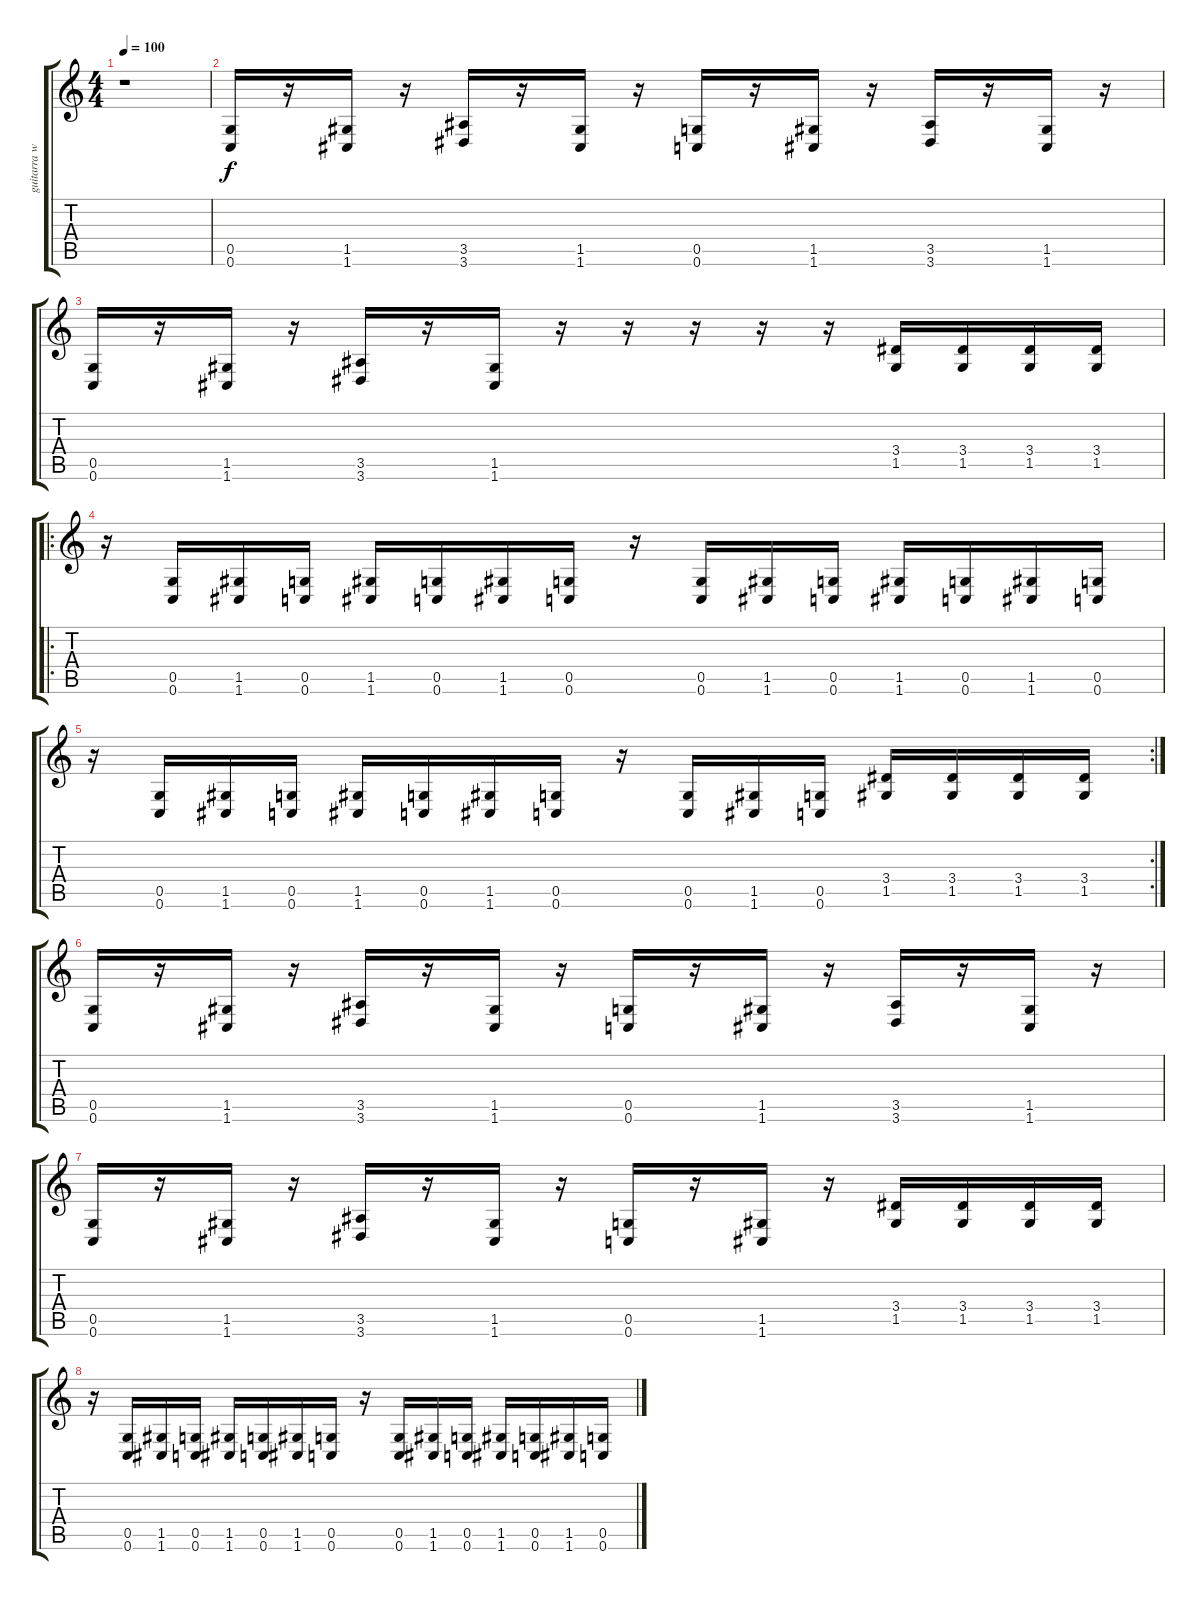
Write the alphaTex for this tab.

\track ("guitarra w/dist" "guitarra w") {instrument distortionguitar}
\staff {score tabs}
\tuning (D4 A3 F3 C3 G2 C2) {hide}
\ts (4 4)
\tempo 100
\clef g2
\ks c
r.1{dy f} |
(0.5 0.6).16 r.16 (1.5 1.6).16 r.16 (3.5 3.6).16 r.16 (1.5 1.6).16 r.16 (0.5 0.6).16 r.16 (1.5 1.6).16 r.16 (3.5 3.6).16 r.16 (1.5 1.6).16 r.16 |
(0.5 0.6).16 r.16 (1.5 1.6).16 r.16 (3.5 3.6).16 r.16 (1.5 1.6).16 r.16 r.16 r.16 r.16 r.16 (3.4 1.5).16 (3.4 1.5).16 (3.4 1.5).16 (3.4 1.5).16 |
\ro
r.16 (0.5 0.6).16 (1.5 1.6).16 (0.5 0.6).16 (1.5 1.6).16 (0.5 0.6).16 (1.5 1.6).16 (0.5 0.6).16 r.16 (0.5 0.6).16 (1.5 1.6).16 (0.5 0.6).16 (1.5 1.6).16 (0.5 0.6).16 (1.5 1.6).16 (0.5 0.6).16 |
\rc 2
r.16 (0.5 0.6).16 (1.5 1.6).16 (0.5 0.6).16 (1.5 1.6).16 (0.5 0.6).16 (1.5 1.6).16 (0.5 0.6).16 r.16 (0.5 0.6).16 (1.5 1.6).16 (0.5 0.6).16 (3.4 1.5).16 (3.4 1.5).16 (3.4 1.5).16 (3.4 1.5).16 |
(0.5 0.6).16 r.16 (1.5 1.6).16 r.16 (3.5 3.6).16 r.16 (1.5 1.6).16 r.16 (0.5 0.6).16 r.16 (1.5 1.6).16 r.16 (3.5 3.6).16 r.16 (1.5 1.6).16 r.16 |
(0.5 0.6).16 r.16 (1.5 1.6).16 r.16 (3.5 3.6).16 r.16 (1.5 1.6).16 r.16 (0.5 0.6).16 r.16 (1.5 1.6).16 r.16 (3.4 1.5).16 (3.4 1.5).16 (3.4 1.5).16 (3.4 1.5).16 |
r.16 (0.5 0.6).16 (1.5 1.6).16 (0.5 0.6).16 (1.5 1.6).16 (0.5 0.6).16 (1.5 1.6).16 (0.5 0.6).16 r.16 (0.5 0.6).16 (1.5 1.6).16 (0.5 0.6).16 (1.5 1.6).16 (0.5 0.6).16 (1.5 1.6).16 (0.5 0.6).16
